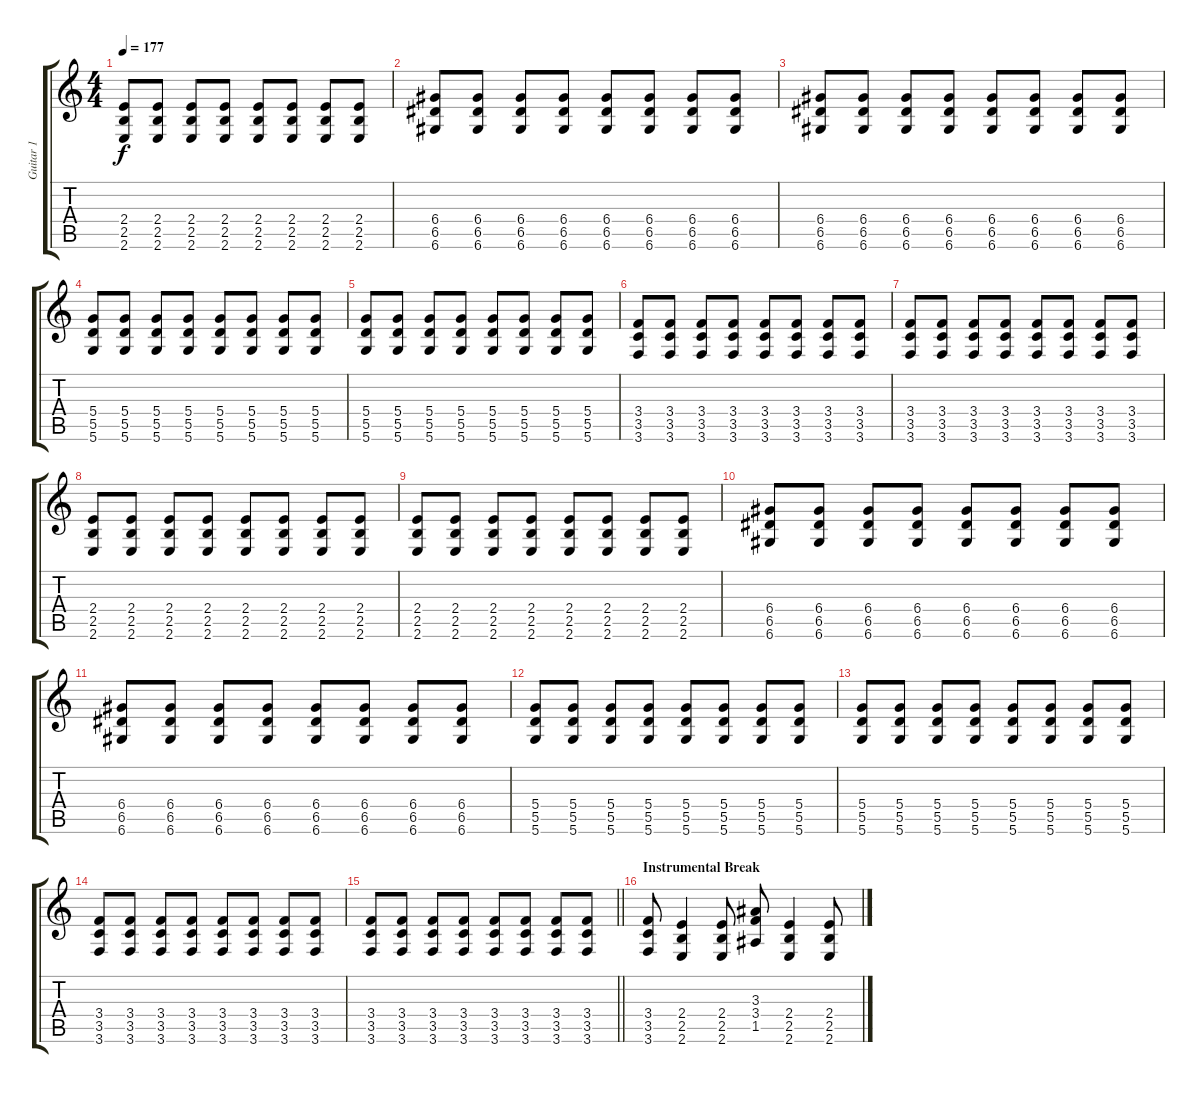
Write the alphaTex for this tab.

\track ("Guitar 1" "Guitar 1") {instrument distortionguitar}
\staff {score tabs}
\tuning (E4 B3 G3 D3 A2 D2) {hide}
\ts (4 4)
\tempo 177
\clef g2
\ks c
(2.4 2.5 2.6).8{dy f} (2.4 2.5 2.6).8 (2.4 2.5 2.6).8 (2.4 2.5 2.6).8 (2.4 2.5 2.6).8 (2.4 2.5 2.6).8 (2.4 2.5 2.6).8 (2.4 2.5 2.6).8 |
(6.4 6.5 6.6).8 (6.4 6.5 6.6).8 (6.4 6.5 6.6).8 (6.4 6.5 6.6).8 (6.4 6.5 6.6).8 (6.4 6.5 6.6).8 (6.4 6.5 6.6).8 (6.4 6.5 6.6).8 |
(6.4 6.5 6.6).8 (6.4 6.5 6.6).8 (6.4 6.5 6.6).8 (6.4 6.5 6.6).8 (6.4 6.5 6.6).8 (6.4 6.5 6.6).8 (6.4 6.5 6.6).8 (6.4 6.5 6.6).8 |
(5.4 5.5 5.6).8 (5.4 5.5 5.6).8 (5.4 5.5 5.6).8 (5.4 5.5 5.6).8 (5.4 5.5 5.6).8 (5.4 5.5 5.6).8 (5.4 5.5 5.6).8 (5.4 5.5 5.6).8 |
(5.4 5.5 5.6).8 (5.4 5.5 5.6).8 (5.4 5.5 5.6).8 (5.4 5.5 5.6).8 (5.4 5.5 5.6).8 (5.4 5.5 5.6).8 (5.4 5.5 5.6).8 (5.4 5.5 5.6).8 |
(3.4 3.5 3.6).8 (3.4 3.5 3.6).8 (3.4 3.5 3.6).8 (3.4 3.5 3.6).8 (3.4 3.5 3.6).8 (3.4 3.5 3.6).8 (3.4 3.5 3.6).8 (3.4 3.5 3.6).8 |
(3.4 3.5 3.6).8 (3.4 3.5 3.6).8 (3.4 3.5 3.6).8 (3.4 3.5 3.6).8 (3.4 3.5 3.6).8 (3.4 3.5 3.6).8 (3.4 3.5 3.6).8 (3.4 3.5 3.6).8 |
(2.4 2.5 2.6).8 (2.4 2.5 2.6).8 (2.4 2.5 2.6).8 (2.4 2.5 2.6).8 (2.4 2.5 2.6).8 (2.4 2.5 2.6).8 (2.4 2.5 2.6).8 (2.4 2.5 2.6).8 |
(2.4 2.5 2.6).8 (2.4 2.5 2.6).8 (2.4 2.5 2.6).8 (2.4 2.5 2.6).8 (2.4 2.5 2.6).8 (2.4 2.5 2.6).8 (2.4 2.5 2.6).8 (2.4 2.5 2.6).8 |
(6.4 6.5 6.6).8 (6.4 6.5 6.6).8 (6.4 6.5 6.6).8 (6.4 6.5 6.6).8 (6.4 6.5 6.6).8 (6.4 6.5 6.6).8 (6.4 6.5 6.6).8 (6.4 6.5 6.6).8 |
(6.4 6.5 6.6).8 (6.4 6.5 6.6).8 (6.4 6.5 6.6).8 (6.4 6.5 6.6).8 (6.4 6.5 6.6).8 (6.4 6.5 6.6).8 (6.4 6.5 6.6).8 (6.4 6.5 6.6).8 |
(5.4 5.5 5.6).8 (5.4 5.5 5.6).8 (5.4 5.5 5.6).8 (5.4 5.5 5.6).8 (5.4 5.5 5.6).8 (5.4 5.5 5.6).8 (5.4 5.5 5.6).8 (5.4 5.5 5.6).8 |
(5.4 5.5 5.6).8 (5.4 5.5 5.6).8 (5.4 5.5 5.6).8 (5.4 5.5 5.6).8 (5.4 5.5 5.6).8 (5.4 5.5 5.6).8 (5.4 5.5 5.6).8 (5.4 5.5 5.6).8 |
(3.4 3.5 3.6).8 (3.4 3.5 3.6).8 (3.4 3.5 3.6).8 (3.4 3.5 3.6).8 (3.4 3.5 3.6).8 (3.4 3.5 3.6).8 (3.4 3.5 3.6).8 (3.4 3.5 3.6).8 |
\barLineRight lightlight
(3.4 3.5 3.6).8 (3.4 3.5 3.6).8 (3.4 3.5 3.6).8 (3.4 3.5 3.6).8 (3.4 3.5 3.6).8 (3.4 3.5 3.6).8 (3.4 3.5 3.6).8 (3.4 3.5 3.6).8 |
\section ("" "Instrumental Break")
(3.4 3.5 3.6).8 (2.4 2.5 2.6).4 (2.4 2.5 2.6).8 (3.3 3.4 1.5).8 (2.4 2.5 2.6).4 (2.4 2.5 2.6).8
